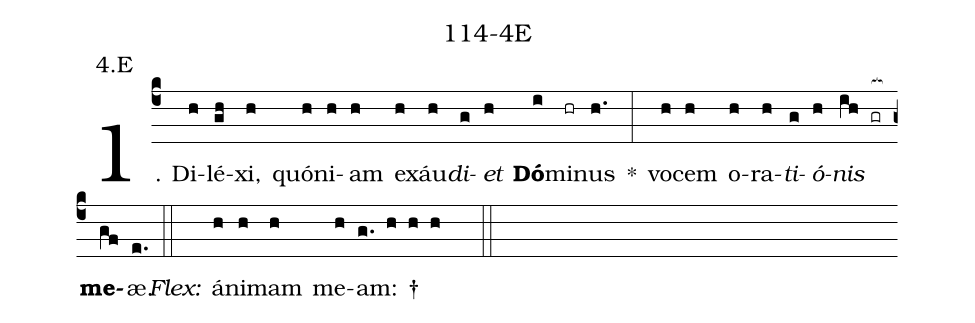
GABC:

name: 114-4E;
annotation: 4.E;
%%
(c4)1. Di(h)lé(gh)xi,(h) quón(h)i(h)am(h) ex(h)áu(h)<i>di</i>(g)<i>et</i>(h) <b>Dó</b>(i)mi(hr)nus(h.) *(:) vo(h)cem(h) o(h)ra(h)<i>ti</i>(g)<i>ó</i>(h)<i>nis</i>(ih gr[ocb:1{]) <b>me</b>(gf[ocb:0}])æ.(e.) (::)
<i>Flex:</i>()  á(h)ni(h)mam(h) me(h)am: †(g. h h h  ::)
